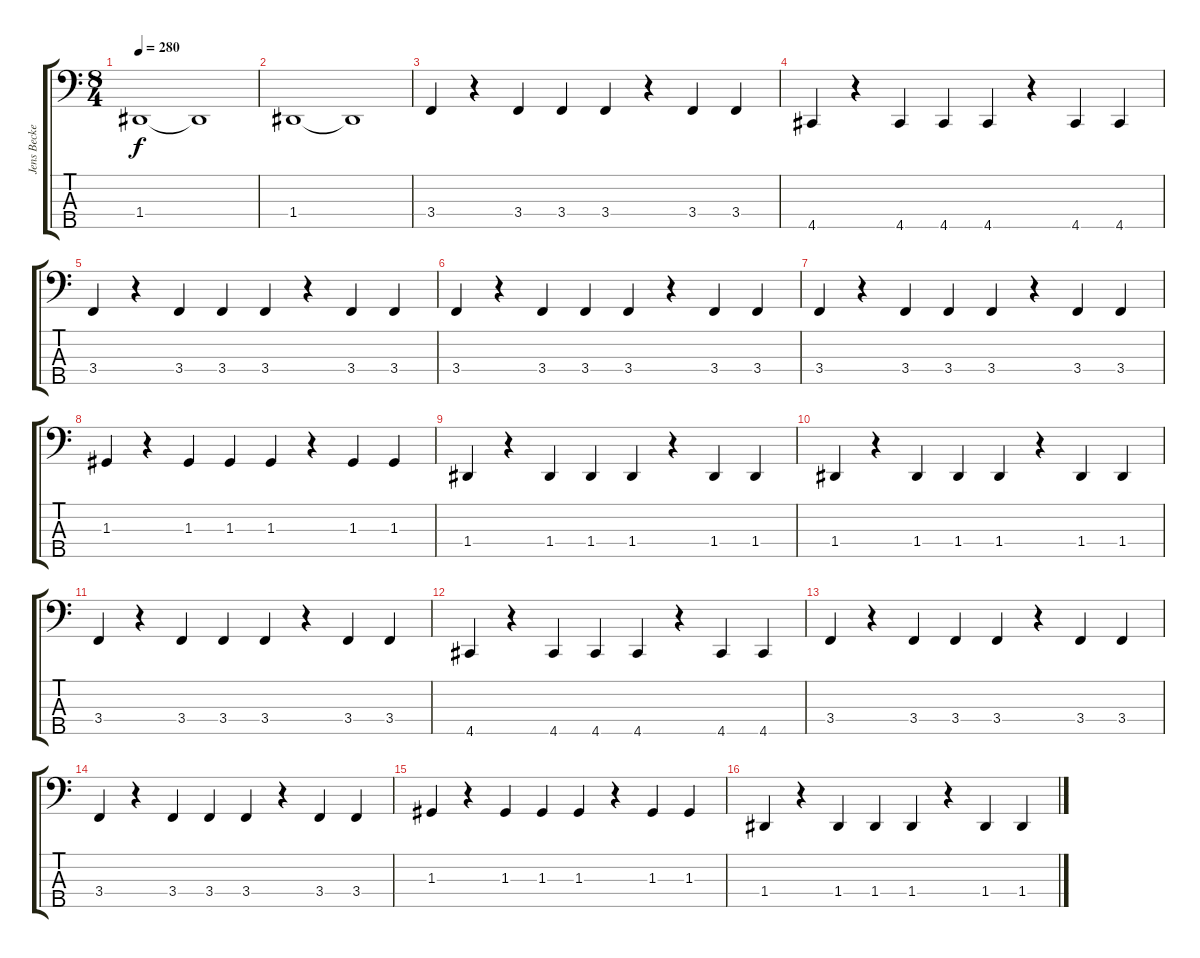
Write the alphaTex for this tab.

\track ("Jens Becker (Bajo)" "Jens Becke") {instrument electricbasspick}
\staff {score tabs}
\tuning (F2 C2 G1 D1 A0) {hide}
\ts (8 4)
\tempo 280
\clef f4
\ks c
1.4.1{dy f} 1.4{t}.1 |
1.4.1 1.4{t}.1 |
3.4.4 r.4 3.4.4 3.4.4 3.4.4 r.4 3.4.4 3.4.4 |
4.5.4 r.4 4.5.4 4.5.4 4.5.4 r.4 4.5.4 4.5.4 |
3.4.4 r.4 3.4.4 3.4.4 3.4.4 r.4 3.4.4 3.4.4 |
3.4.4 r.4 3.4.4 3.4.4 3.4.4 r.4 3.4.4 3.4.4 |
3.4.4 r.4 3.4.4 3.4.4 3.4.4 r.4 3.4.4 3.4.4 |
1.3.4 r.4 1.3.4 1.3.4 1.3.4 r.4 1.3.4 1.3.4 |
1.4.4 r.4 1.4.4 1.4.4 1.4.4 r.4 1.4.4 1.4.4 |
1.4.4 r.4 1.4.4 1.4.4 1.4.4 r.4 1.4.4 1.4.4 |
3.4.4 r.4 3.4.4 3.4.4 3.4.4 r.4 3.4.4 3.4.4 |
4.5.4 r.4 4.5.4 4.5.4 4.5.4 r.4 4.5.4 4.5.4 |
3.4.4 r.4 3.4.4 3.4.4 3.4.4 r.4 3.4.4 3.4.4 |
3.4.4 r.4 3.4.4 3.4.4 3.4.4 r.4 3.4.4 3.4.4 |
1.3.4 r.4 1.3.4 1.3.4 1.3.4 r.4 1.3.4 1.3.4 |
1.4.4 r.4 1.4.4 1.4.4 1.4.4 r.4 1.4.4 1.4.4
